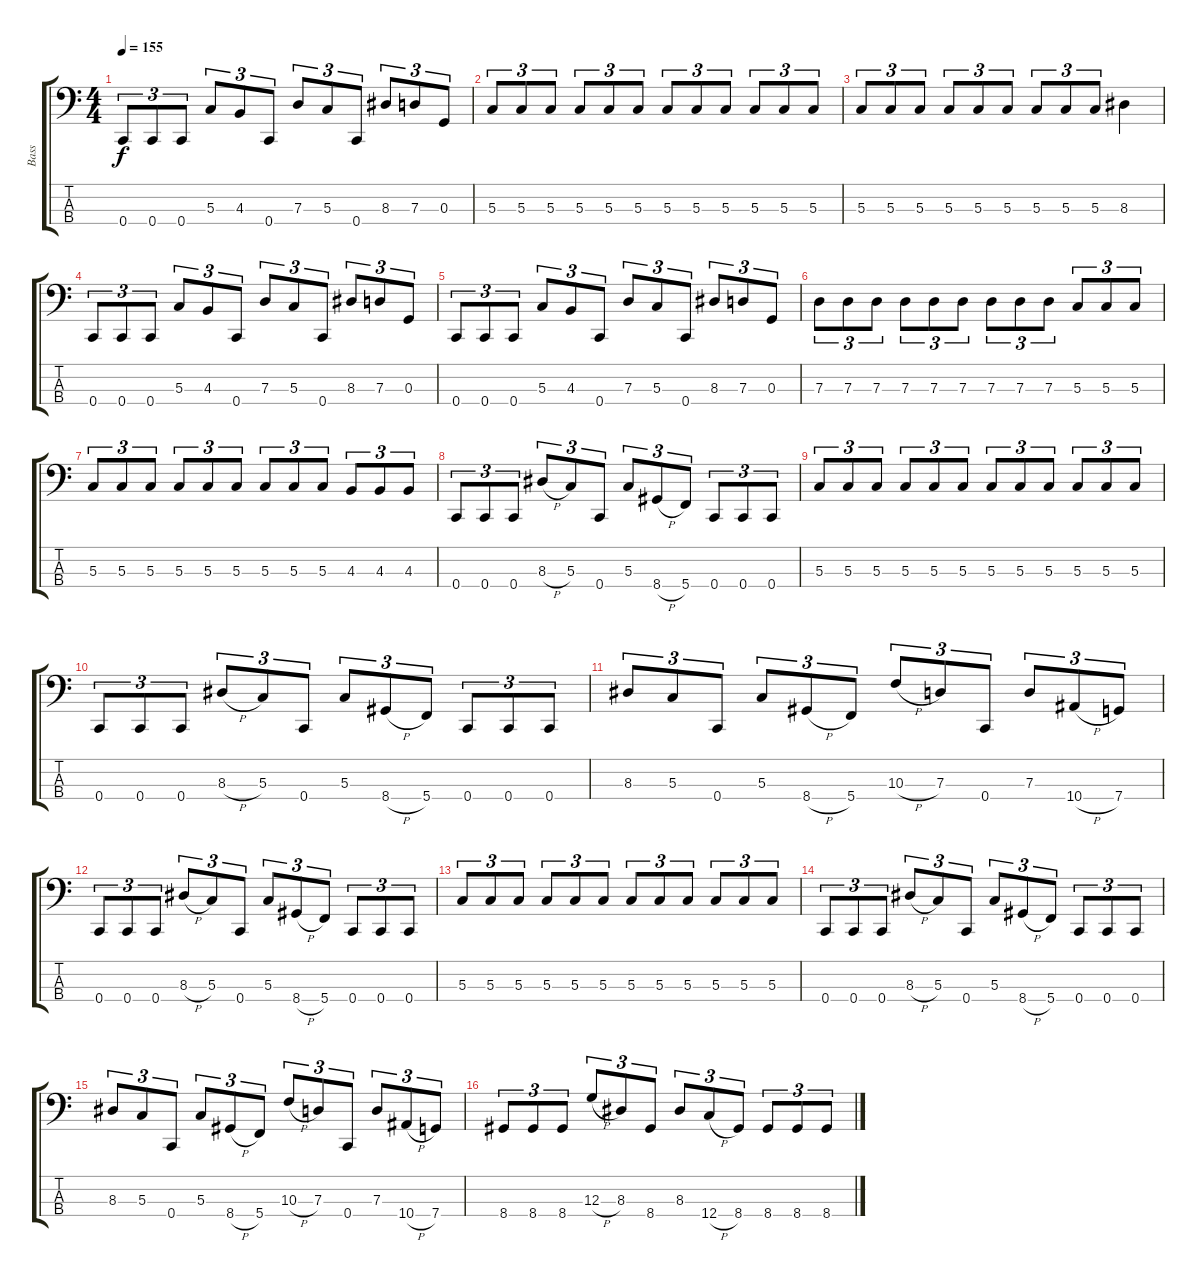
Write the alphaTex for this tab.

\track ("Bass" "Bass") {instrument electricbassfinger}
\staff {score tabs}
\tuning (F2 C2 G1 C1) {hide}
\ts (4 4)
\tempo 155
\clef f4
\ks c
0.4.8{tu (3 2) dy f} 0.4.8{tu (3 2)} 0.4.8{tu (3 2)} 5.3.8{tu (3 2)} 4.3.8{tu (3 2)} 0.4.8{tu (3 2)} 7.3.8{tu (3 2)} 5.3.8{tu (3 2)} 0.4.8{tu (3 2)} 8.3.8{tu (3 2)} 7.3.8{tu (3 2)} 0.3.8{tu (3 2)} |
5.3.8{tu (3 2)} 5.3.8{tu (3 2)} 5.3.8{tu (3 2)} 5.3.8{tu (3 2)} 5.3.8{tu (3 2)} 5.3.8{tu (3 2)} 5.3.8{tu (3 2)} 5.3.8{tu (3 2)} 5.3.8{tu (3 2)} 5.3.8{tu (3 2)} 5.3.8{tu (3 2)} 5.3.8{tu (3 2)} |
5.3.8{tu (3 2)} 5.3.8{tu (3 2)} 5.3.8{tu (3 2)} 5.3.8{tu (3 2)} 5.3.8{tu (3 2)} 5.3.8{tu (3 2)} 5.3.8{tu (3 2)} 5.3.8{tu (3 2)} 5.3.8{tu (3 2)} 8.3.4 |
0.4.8{tu (3 2)} 0.4.8{tu (3 2)} 0.4.8{tu (3 2)} 5.3.8{tu (3 2)} 4.3.8{tu (3 2)} 0.4.8{tu (3 2)} 7.3.8{tu (3 2)} 5.3.8{tu (3 2)} 0.4.8{tu (3 2)} 8.3.8{tu (3 2)} 7.3.8{tu (3 2)} 0.3.8{tu (3 2)} |
0.4.8{tu (3 2)} 0.4.8{tu (3 2)} 0.4.8{tu (3 2)} 5.3.8{tu (3 2)} 4.3.8{tu (3 2)} 0.4.8{tu (3 2)} 7.3.8{tu (3 2)} 5.3.8{tu (3 2)} 0.4.8{tu (3 2)} 8.3.8{tu (3 2)} 7.3.8{tu (3 2)} 0.3.8{tu (3 2)} |
7.3.8{tu (3 2)} 7.3.8{tu (3 2)} 7.3.8{tu (3 2)} 7.3.8{tu (3 2)} 7.3.8{tu (3 2)} 7.3.8{tu (3 2)} 7.3.8{tu (3 2)} 7.3.8{tu (3 2)} 7.3.8{tu (3 2)} 5.3.8{tu (3 2)} 5.3.8{tu (3 2)} 5.3.8{tu (3 2)} |
5.3.8{tu (3 2)} 5.3.8{tu (3 2)} 5.3.8{tu (3 2)} 5.3.8{tu (3 2)} 5.3.8{tu (3 2)} 5.3.8{tu (3 2)} 5.3.8{tu (3 2)} 5.3.8{tu (3 2)} 5.3.8{tu (3 2)} 4.3.8{tu (3 2)} 4.3.8{tu (3 2)} 4.3.8{tu (3 2)} |
0.4.8{tu (3 2)} 0.4.8{tu (3 2)} 0.4.8{tu (3 2)} 8.3{h}.8{tu (3 2)} 5.3.8{tu (3 2)} 0.4.8{tu (3 2)} 5.3.8{tu (3 2)} 8.4{h}.8{tu (3 2)} 5.4.8{tu (3 2)} 0.4.8{tu (3 2)} 0.4.8{tu (3 2)} 0.4.8{tu (3 2)} |
5.3.8{tu (3 2)} 5.3.8{tu (3 2)} 5.3.8{tu (3 2)} 5.3.8{tu (3 2)} 5.3.8{tu (3 2)} 5.3.8{tu (3 2)} 5.3.8{tu (3 2)} 5.3.8{tu (3 2)} 5.3.8{tu (3 2)} 5.3.8{tu (3 2)} 5.3.8{tu (3 2)} 5.3.8{tu (3 2)} |
0.4.8{tu (3 2)} 0.4.8{tu (3 2)} 0.4.8{tu (3 2)} 8.3{h}.8{tu (3 2)} 5.3.8{tu (3 2)} 0.4.8{tu (3 2)} 5.3.8{tu (3 2)} 8.4{h}.8{tu (3 2)} 5.4.8{tu (3 2)} 0.4.8{tu (3 2)} 0.4.8{tu (3 2)} 0.4.8{tu (3 2)} |
8.3.8{tu (3 2)} 5.3.8{tu (3 2)} 0.4.8{tu (3 2)} 5.3.8{tu (3 2)} 8.4{h}.8{tu (3 2)} 5.4.8{tu (3 2)} 10.3{h}.8{tu (3 2)} 7.3.8{tu (3 2)} 0.4.8{tu (3 2)} 7.3.8{tu (3 2)} 10.4{h}.8{tu (3 2)} 7.4.8{tu (3 2)} |
0.4.8{tu (3 2)} 0.4.8{tu (3 2)} 0.4.8{tu (3 2)} 8.3{h}.8{tu (3 2)} 5.3.8{tu (3 2)} 0.4.8{tu (3 2)} 5.3.8{tu (3 2)} 8.4{h}.8{tu (3 2)} 5.4.8{tu (3 2)} 0.4.8{tu (3 2)} 0.4.8{tu (3 2)} 0.4.8{tu (3 2)} |
5.3.8{tu (3 2)} 5.3.8{tu (3 2)} 5.3.8{tu (3 2)} 5.3.8{tu (3 2)} 5.3.8{tu (3 2)} 5.3.8{tu (3 2)} 5.3.8{tu (3 2)} 5.3.8{tu (3 2)} 5.3.8{tu (3 2)} 5.3.8{tu (3 2)} 5.3.8{tu (3 2)} 5.3.8{tu (3 2)} |
0.4.8{tu (3 2)} 0.4.8{tu (3 2)} 0.4.8{tu (3 2)} 8.3{h}.8{tu (3 2)} 5.3.8{tu (3 2)} 0.4.8{tu (3 2)} 5.3.8{tu (3 2)} 8.4{h}.8{tu (3 2)} 5.4.8{tu (3 2)} 0.4.8{tu (3 2)} 0.4.8{tu (3 2)} 0.4.8{tu (3 2)} |
8.3.8{tu (3 2)} 5.3.8{tu (3 2)} 0.4.8{tu (3 2)} 5.3.8{tu (3 2)} 8.4{h}.8{tu (3 2)} 5.4.8{tu (3 2)} 10.3{h}.8{tu (3 2)} 7.3.8{tu (3 2)} 0.4.8{tu (3 2)} 7.3.8{tu (3 2)} 10.4{h}.8{tu (3 2)} 7.4.8{tu (3 2)} |
8.4.8{tu (3 2)} 8.4.8{tu (3 2)} 8.4.8{tu (3 2)} 12.3{h}.8{tu (3 2)} 8.3.8{tu (3 2)} 8.4.8{tu (3 2)} 8.3.8{tu (3 2)} 12.4{h}.8{tu (3 2)} 8.4.8{tu (3 2)} 8.4.8{tu (3 2)} 8.4.8{tu (3 2)} 8.4.8{tu (3 2)}
